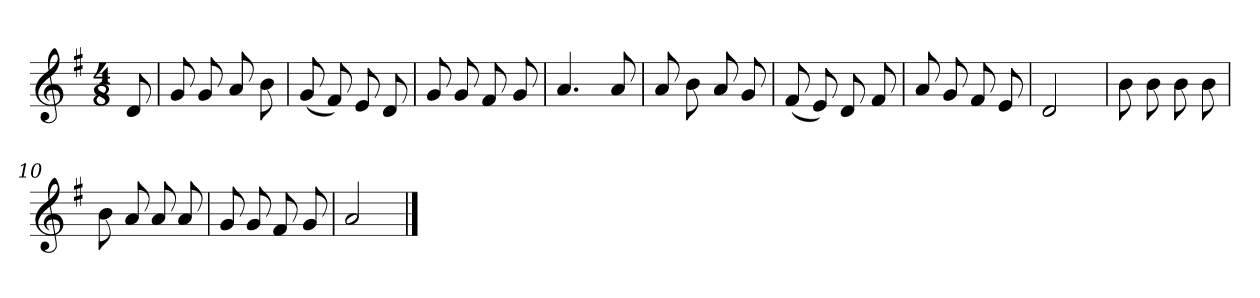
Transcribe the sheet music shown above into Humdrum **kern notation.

**kern
*part1
*staff1
*k[f#]
*M4/8
*MM120
=
8d
=1
8g
8g
8a
8b
=2
(8g
8f#)
8e
8d
=3
8g
8g
8f#
8g
=4
4.a
8a
=5
8a
8b
8a
8g
=6
(8f#
8e)
8d
8f#
=7
8a
8g
8f#
8e
=8
2d
=9
8b
8b
8b
8b
=10
8b
8a
8a
8a
=11
8g
8g
8f#
8g
=12
2a
==
*-
